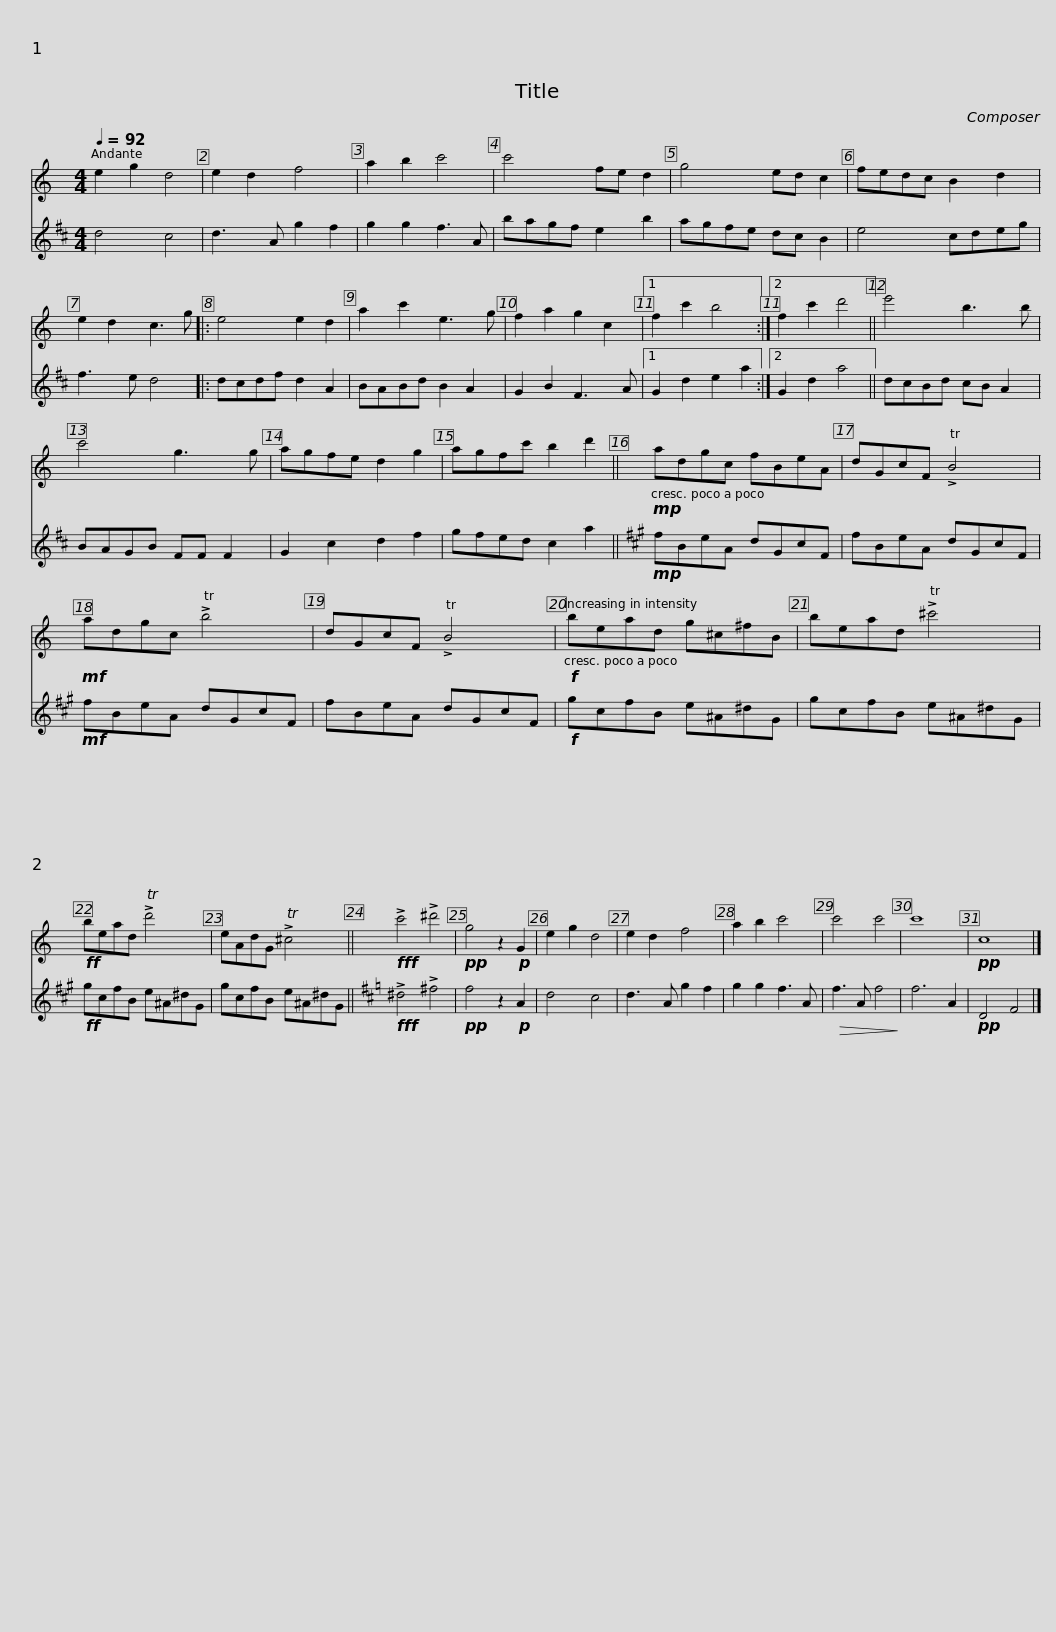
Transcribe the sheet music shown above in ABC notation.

X:1
%%score 1 2
L:1/8
Q:1/4=92
M:4/4
I:linebreak $
K:C
V:1 treble
V:2 treble transpose=-2
V:1
 e2 g2 d4 | e2 d2 f4 | a2 b2 c'4 | c'4 fe d2 |$ g4 ed c2 | %5
 fedc B2 d2 | e2 d2 c3 g |: e4 e2 d2 |$ a2 c'2 e3 g | f2 a2 g2 c2 |1 %10
 f2 c'2 b4 :|2 f2 c'2 d'4 ||$ e'4 b3 b | c'4 g3 g | agfe d2 g2 | %15
 agfc' b2 d'2 ||$!mp! adgc fBeA | dGcF !>!TB4 |!mf! adgc !>!Tb4 | dGcF !>!TB4 |$ %20
!f! bead g^c^fB | bead !>!T^c'4 |!ff! bead !>!Td'4 | eAdG !>!T^c4 ||$[K:C]!fff! !>!c'4 !>!^d'4 | %25
!pp! g4 z2!p! G2 | e2 g2 d4 | e2 d2 f4 |$ a2 b2 c'4 | c'4 c'4 | %30
 c'8 |!pp! c8 |] %32
V:2
[K:D] d4 c4 | d3 A g2 f2 | g2 g2 f3 A | bagf e2 b2 |$ agfe dc B2 | %5
 e4 cdeg | f3 e d4 |: dcdf d2 A2 |$ BABd B2 A2 | G2 B2 F3 A |1 %10
 G2 d2 e2 a2 :|2 G2 d2 a4 ||$ dcBd cB A2 | BAGB FF F2 | G2 c2 d2 f2 | %15
 gfed c2 a2 ||$[K:A]!mp! fBeA dGcF | fBeA dGcF |!mf! fBeA dGcF | fBeA dGcF |$ %20
!f! gcfB e^A^dG | gcfB e^A^dG |!ff! gcfB e^A^dG | gcfB e^A^dG ||$[K:D]!fff! !>!^d4 !>!^f4 | %25
!pp! f4 z2!p! A2 | d4 c4 | d3 A g2 f2 |$ g2 g2 f3 A |!>(! f3 A f4!>)! | %30
 f6 A2 |!pp! D4 F4 |] %32
